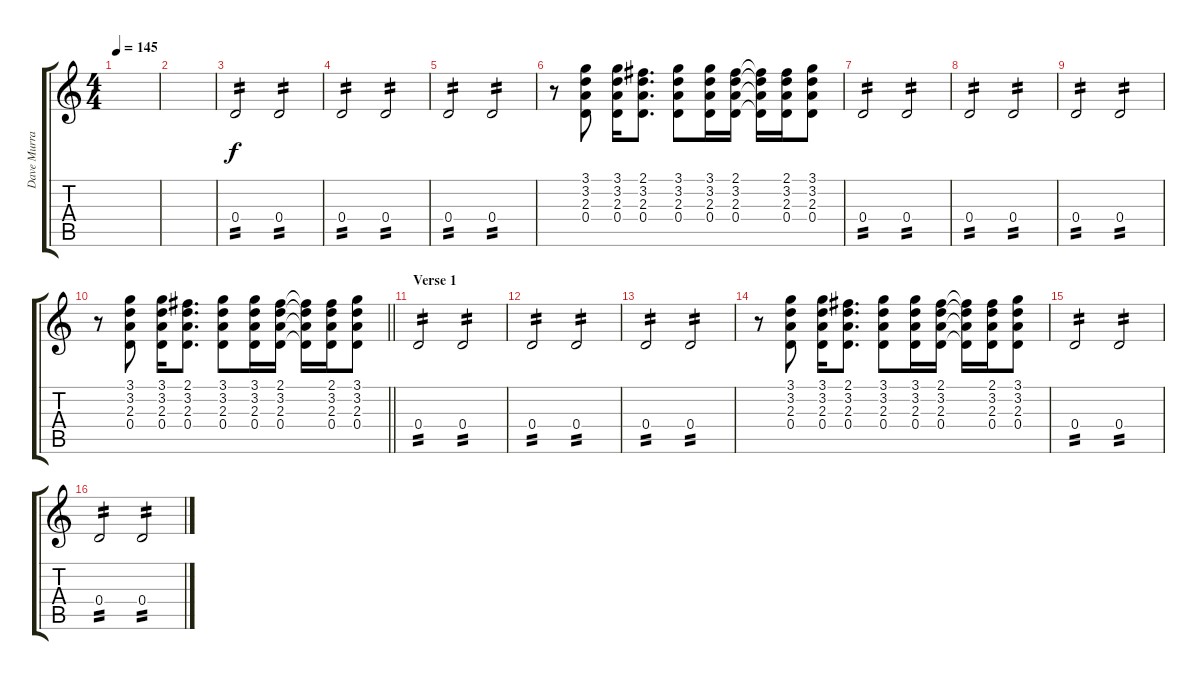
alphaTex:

\track ("Dave Murray" "Dave Murra") {instrument distortionguitar}
\staff {score tabs}
\tuning (E4 B3 G3 D3 A2 E2) {hide}
\ts (4 4)
\tempo 145
\clef g2
\ks c
|
|
0.4.2{tp 2} 0.4.2{tp 2} |
0.4.2{tp 2} 0.4.2{tp 2} |
0.4.2{tp 2} 0.4.2{tp 2} |
r.8 (3.1 3.2 2.3 0.4).8 (3.1 3.2 2.3 0.4).16 (2.1 3.2 2.3 0.4).8{d} (3.1 3.2 2.3 0.4).8 (3.1 3.2 2.3 0.4).16 (2.1 3.2 2.3 0.4).16 (2.1{t} 3.2{t} 2.3{t} 0.4{t}).16 (2.1 3.2 2.3 0.4).16 (3.1 3.2 2.3 0.4).8 |
0.4.2{tp 2} 0.4.2{tp 2} |
0.4.2{tp 2} 0.4.2{tp 2} |
0.4.2{tp 2} 0.4.2{tp 2} |
\barLineRight lightlight
r.8 (3.1 3.2 2.3 0.4).8 (3.1 3.2 2.3 0.4).16 (2.1 3.2 2.3 0.4).8{d} (3.1 3.2 2.3 0.4).8 (3.1 3.2 2.3 0.4).16 (2.1 3.2 2.3 0.4).16 (2.1{t} 3.2{t} 2.3{t} 0.4{t}).16 (2.1 3.2 2.3 0.4).16 (3.1 3.2 2.3 0.4).8 |
\section ("" "Verse 1")
0.4.2{tp 2} 0.4.2{tp 2} |
0.4.2{tp 2} 0.4.2{tp 2} |
0.4.2{tp 2} 0.4.2{tp 2} |
r.8 (3.1 3.2 2.3 0.4).8 (3.1 3.2 2.3 0.4).16 (2.1 3.2 2.3 0.4).8{d} (3.1 3.2 2.3 0.4).8 (3.1 3.2 2.3 0.4).16 (2.1 3.2 2.3 0.4).16 (2.1{t} 3.2{t} 2.3{t} 0.4{t}).16 (2.1 3.2 2.3 0.4).16 (3.1 3.2 2.3 0.4).8 |
0.4.2{tp 2} 0.4.2{tp 2} |
0.4.2{tp 2} 0.4.2{tp 2}
